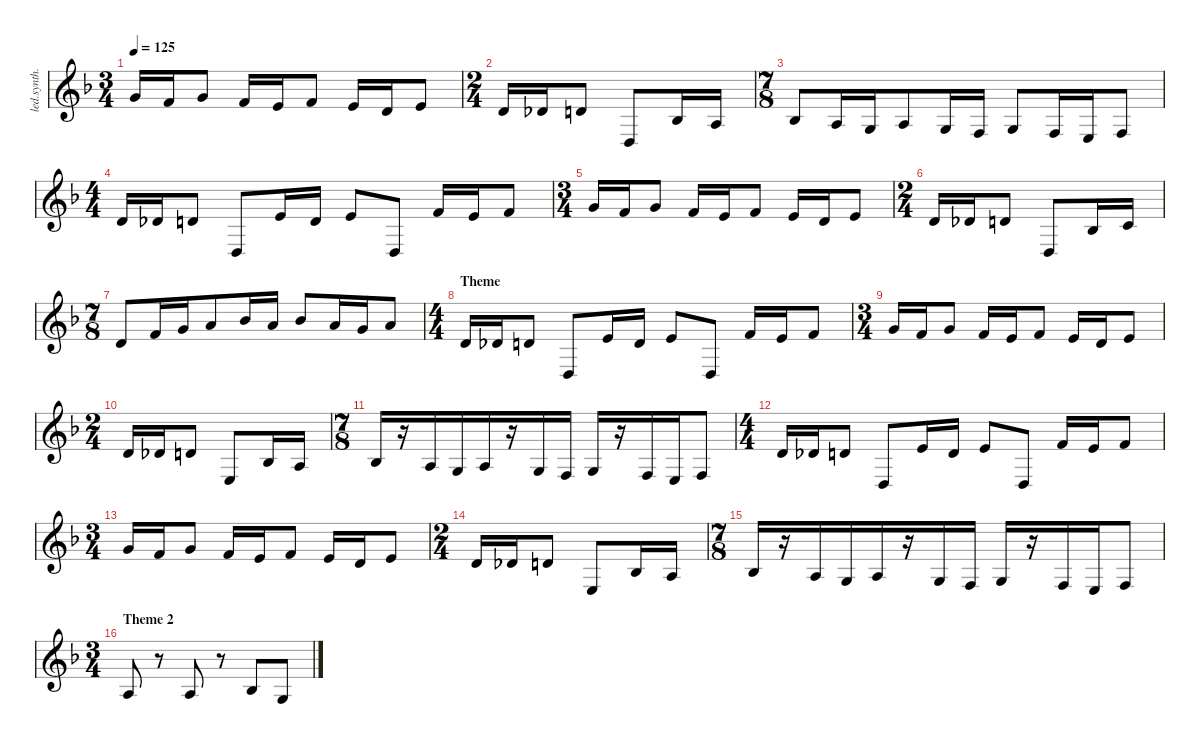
\defaultSystemsLayout 4
\hideDynamics
\bracketExtendMode nobrackets
\otherSystemsTrackNameOrientation horizontal
\track ("Keyboards" "led.synth.") {instrument lead1square}
\staff {score}
\tuning (E4 B3 G3 D3 A2 E2)
\ts (3 4)
\tempo 125
\clef g2
\ks f
3.1{acc forcenatural}.16{dy f beam Up} 1.1{acc forcenatural}.16{beam Up} 3.1{acc forcenatural}.8{beam Up} 1.1{acc forcenatural}.16{beam Up} 0.1{acc forcenatural}.16{beam Up} 1.1{acc forcenatural}.8{beam Up} 0.1{acc forcenatural}.16{beam Up} 3.2{acc forcenatural}.16{beam Up} 0.1{acc forcenatural}.8{beam Up} |
\ts (2 4)
3.2{acc forcenatural}.16{beam Up} 2.2{acc b}.16{beam Up} 3.2{acc forcenatural}.8{beam Up} 0.4{acc forcenatural}.8{beam Up} 3.3{acc b}.16{beam Up} 2.3{acc forcenatural}.16{beam Up} |
\ts (7 8)
3.3{acc b}.8{beam Up} 2.3{acc forcenatural}.16{beam Up} 0.3{acc forcenatural}.16{beam Up} 2.3{acc forcenatural}.8{beam Up} 0.3{acc forcenatural}.16{beam Up} 3.4{acc forcenatural}.16{beam Up} 0.3{acc forcenatural}.8{beam Up} 3.4{acc forcenatural}.16{beam Up} 2.4{acc forcenatural}.16{beam Up} 3.4{acc forcenatural}.8{beam Up} |
\ts (4 4)
3.2{acc forcenatural}.16{beam Up} 2.2{acc b}.16{beam Up} 3.2{acc forcenatural}.8{beam Up} 0.4{acc forcenatural}.8{beam Up} 0.1{acc forcenatural}.16{beam Up} 3.2{acc forcenatural}.16{beam Up} 0.1{acc forcenatural}.8{beam Up} 0.4{acc forcenatural}.8{beam Up} 6.2{acc forcenatural}.16{beam Up} 0.1{acc forcenatural}.16{beam Up} 1.1{acc forcenatural}.8{beam Up} |
\ts (3 4)
3.1{acc forcenatural}.16{beam Up} 1.1{acc forcenatural}.16{beam Up} 3.1{acc forcenatural}.8{beam Up} 1.1{acc forcenatural}.16{beam Up} 0.1{acc forcenatural}.16{beam Up} 1.1{acc forcenatural}.8{beam Up} 0.1{acc forcenatural}.16{beam Up} 3.2{acc forcenatural}.16{beam Up} 0.1{acc forcenatural}.8{beam Up} |
\ts (2 4)
3.2{acc forcenatural}.16{beam Up} 2.2{acc b}.16{beam Up} 3.2{acc forcenatural}.8{beam Up} 0.4{acc forcenatural}.8{beam Up} 3.3{acc b}.16{beam Up} 1.2{acc forcenatural}.16{beam Up} |
\ts (7 8)
3.2{acc forcenatural}.8{beam Up} 1.1{acc forcenatural}.16{beam Up} 3.1{acc forcenatural}.16{beam Up} 5.1{acc forcenatural}.8{beam Up} 6.1{acc b}.16{beam Up} 5.1{acc forcenatural}.16{beam Up} 6.1{acc b}.8{beam Up} 5.1{acc forcenatural}.16{beam Up} 3.1{acc forcenatural}.16{beam Up} 5.1{acc forcenatural}.8{beam Up} |
\ts (4 4)
\section ("" "Theme")
3.2{acc forcenatural}.16{beam Up} 2.2{acc b}.16{beam Up} 3.2{acc forcenatural}.8{beam Up} 0.4{acc forcenatural}.8{beam Up} 0.1{acc forcenatural}.16{beam Up} 3.2{acc forcenatural}.16{beam Up} 0.1{acc forcenatural}.8{beam Up} 0.4{acc forcenatural}.8{beam Up} 1.1{acc forcenatural}.16{beam Up} 0.1{acc forcenatural}.16{beam Up} 1.1{acc forcenatural}.8{beam Up} |
\ts (3 4)
3.1{acc forcenatural}.16{beam Up} 1.1{acc forcenatural}.16{beam Up} 3.1{acc forcenatural}.8{beam Up} 1.1{acc forcenatural}.16{beam Up} 0.1{acc forcenatural}.16{beam Up} 1.1{acc forcenatural}.8{beam Up} 0.1{acc forcenatural}.16{beam Up} 3.2{acc forcenatural}.16{beam Up} 0.1{acc forcenatural}.8{beam Up} |
\ts (2 4)
3.2{acc forcenatural}.16{beam Up} 2.2{acc b}.16{beam Up} 3.2{acc forcenatural}.8{beam Up} 2.4{acc forcenatural}.8{beam Up} 3.3{acc b}.16{beam Up} 2.3{acc forcenatural}.16{beam Up} |
\ts (7 8)
3.3{acc b}.16{beam Up} r.16{beam Up} 2.3{acc forcenatural}.16{beam Up} 0.3{acc forcenatural}.16{beam Up} 2.3{acc forcenatural}.16{beam Up} r.16{beam Up} 0.3{acc forcenatural}.16{beam Up} 3.4{acc forcenatural}.16{beam Up} 0.3{acc forcenatural}.16{beam Up} r.16{beam Up} 3.4{acc forcenatural}.16{beam Up} 2.4{acc forcenatural}.16{beam Up} 3.4{acc forcenatural}.8{beam Up} |
\ts (4 4)
3.2{acc forcenatural}.16{beam Up} 2.2{acc b}.16{beam Up} 3.2{acc forcenatural}.8{beam Up} 0.4{acc forcenatural}.8{beam Up} 0.1{acc forcenatural}.16{beam Up} 3.2{acc forcenatural}.16{beam Up} 0.1{acc forcenatural}.8{beam Up} 0.4{acc forcenatural}.8{beam Up} 1.1{acc forcenatural}.16{beam Up} 0.1{acc forcenatural}.16{beam Up} 1.1{acc forcenatural}.8{beam Up} |
\ts (3 4)
3.1{acc forcenatural}.16{beam Up} 1.1{acc forcenatural}.16{beam Up} 3.1{acc forcenatural}.8{beam Up} 1.1{acc forcenatural}.16{beam Up} 0.1{acc forcenatural}.16{beam Up} 1.1{acc forcenatural}.8{beam Up} 0.1{acc forcenatural}.16{beam Up} 3.2{acc forcenatural}.16{beam Up} 0.1{acc forcenatural}.8{beam Up} |
\ts (2 4)
3.2{acc forcenatural}.16{beam Up} 2.2{acc b}.16{beam Up} 3.2{acc forcenatural}.8{beam Up} 2.4{acc forcenatural}.8{beam Up} 3.3{acc b}.16{beam Up} 2.3{acc forcenatural}.16{beam Up} |
\ts (7 8)
3.3{acc b}.16{beam Up} r.16{beam Up} 2.3{acc forcenatural}.16{beam Up} 0.3{acc forcenatural}.16{beam Up} 2.3{acc forcenatural}.16{beam Up} r.16{beam Up} 0.3{acc forcenatural}.16{beam Up} 3.4{acc forcenatural}.16{beam Up} 0.3{acc forcenatural}.16{beam Up} r.16{beam Up} 3.4{acc forcenatural}.16{beam Up} 2.4{acc forcenatural}.16{beam Up} 3.4{acc forcenatural}.8{beam Up} |
\ts (3 4)
\section ("" "Theme 2")
2.3{acc forcenatural}.8{instrument stringensemble1 beam Up} r.8{beam Up} 2.3{acc forcenatural}.8{beam Up} r.8{beam Up} 3.3{acc b}.8{beam Up} 0.3{acc forcenatural}.8{beam Up}
